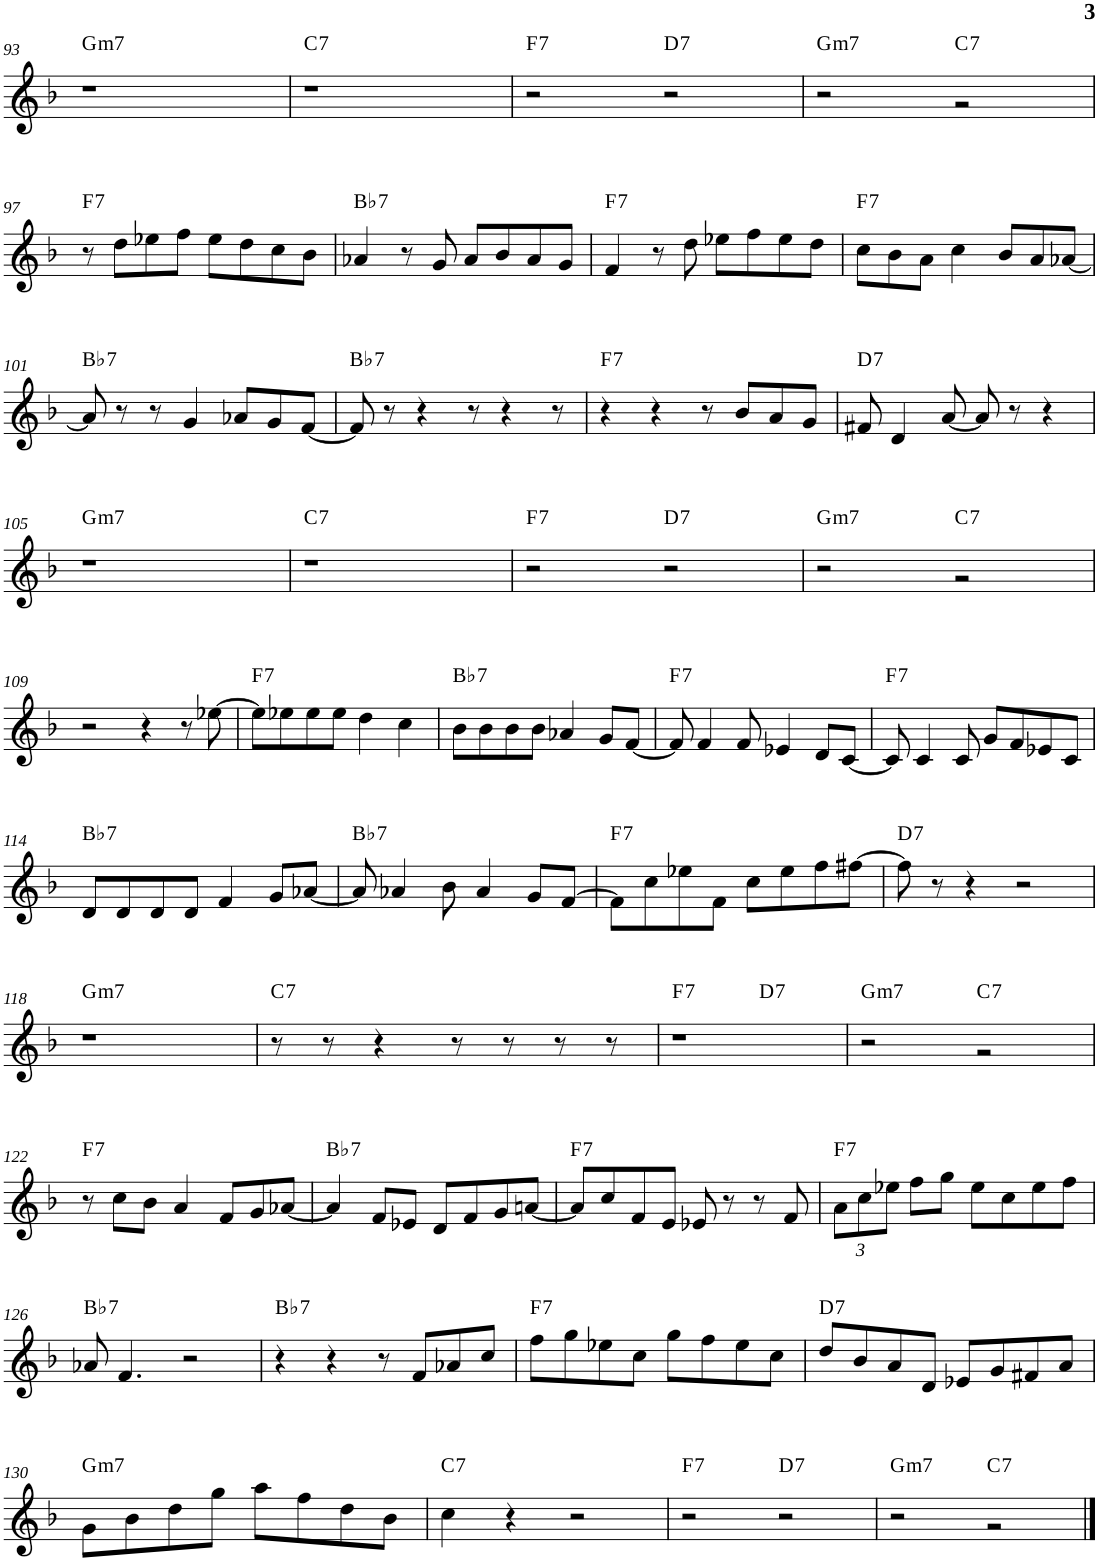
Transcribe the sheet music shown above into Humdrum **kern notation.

**kern	**harte
*part1	*part1
*staff1	*
*I"Lead sheet	*
!!LO:PB:g=z
*clefG2	*
*k[b-]	*
*F:	*
*M4/4	*
=93	=93
!	!LO:H:kt=m7
1r	G:min7
=94	=94
!	!LO:H:kt=7
1r	C:7
=95	=95
!	!LO:H:kt=7
2r	F:7
!	!LO:H:kt=7
2r	D:7
=96	=96
!	!LO:H:kt=m7
2r	G:min7
!	!LO:H:kt=7
2rg	C:7
!!LO:LB:g=z
=97	=97
!	!LO:H:kt=7
8r	F:7
8dd\L	.
8ee-X\	.
8ff\J	.
8ee-\L	.
8dd\	.
8cc\	.
8b-\J	.
=98	=98
!	!LO:H:kt=7
4a-X/	Bb:7
8r	.
8g/	.
8a-/L	.
8b-/	.
8a-/	.
8g/J	.
=99	=99
!	!LO:H:kt=7
4f/	F:7
8r	.
8dd\	.
8ee-X\L	.
8ff\	.
8ee-\	.
8dd\J	.
=100	=100
!	!LO:H:kt=7
8cc\L	F:7
8b-\	.
8a\J	.
4cc\	.
8b-/L	.
8a/	.
[8a-X/J	.
!!LO:LB:g=z
=101	=101
!	!LO:H:kt=7
8a-/]	Bb:7
8r	.
8r	.
4g/	.
8a-X/L	.
8g/	.
[8f/J	.
=102	=102
!	!LO:H:kt=7
8f/]	Bb:7
8r	.
4r	.
8r	.
4r	.
8r	.
=103	=103
!	!LO:H:kt=7
4r	F:7
4r	.
8r	.
8b-/L	.
8a/	.
8g/J	.
=104	=104
!	!LO:H:kt=7
8f#X/	D:7
4d/	.
[8a/	.
8a/]	.
8r	.
4r	.
!!LO:LB:g=z
=105	=105
!	!LO:H:kt=m7
1r	G:min7
=106	=106
!	!LO:H:kt=7
1r	C:7
=107	=107
!	!LO:H:kt=7
2r	F:7
!	!LO:H:kt=7
2r	D:7
=108	=108
!	!LO:H:kt=m7
2r	G:min7
!	!LO:H:kt=7
2rg	C:7
!!LO:LB:g=z
=109	=109
2r	.
4r	.
8r	.
[8ee-X\	.
=110	=110
!	!LO:H:kt=7
8ee-\L]	F:7
8ee-X\	.
8ee-\	.
8ee-\J	.
4dd\	.
4cc\	.
=111	=111
!	!LO:H:kt=7
8b-\L	Bb:7
8b-\	.
8b-\	.
8b-\J	.
4a-X/	.
8g/L	.
[8f/J	.
=112	=112
!	!LO:H:kt=7
8f/]	F:7
4f/	.
8f/	.
4e-X/	.
8d/L	.
[8c/J	.
=113	=113
!	!LO:H:kt=7
8c/]	F:7
4c/	.
8c/	.
8g/L	.
8f/	.
8e-X/	.
8c/J	.
!!LO:LB:g=z
=114	=114
!	!LO:H:kt=7
8d/L	Bb:7
8d/	.
8d/	.
8d/J	.
4f/	.
8g/L	.
[8a-X/J	.
=115	=115
!	!LO:H:kt=7
8a-/]	Bb:7
4a-X/	.
8b-\	.
4a-/	.
8g/L	.
[8f/J	.
=116	=116
!	!LO:H:kt=7
8f\L]	F:7
8cc\	.
8ee-X\	.
8f\J	.
8cc\L	.
8ee-\	.
8ff\	.
[8ff#X\J	.
=117	=117
!	!LO:H:kt=7
8ff#\]	D:7
8r	.
4r	.
2r	.
!!LO:LB:g=z
=118	=118
!	!LO:H:kt=m7
1r	G:min7
=119	=119
!	!LO:H:kt=7
8r	C:7
8r	.
4r	.
8r	.
8r	.
8r	.
8r	.
=120	=120
!	!LO:H:kt=7
*^	*
1r	2ryy	F:7
!	!	!LO:H:kt=7
.	2ryy	D:7
=121	=121	=121
!	!	!LO:H:kt=m7
*v	*v	*
2r	G:min7
!	!LO:H:kt=7
2rg	C:7
!!LO:LB:g=z
=122	=122
!	!LO:H:kt=7
8r	F:7
8cc\L	.
8b-\J	.
4a/	.
8f/L	.
8g/	.
[8a-X/J	.
=123	=123
!	!LO:H:kt=7
4a-/]	Bb:7
8f/L	.
8e-X/J	.
8d/L	.
8f/	.
8g/	.
[8an/J	.
=124	=124
!	!LO:H:kt=7
8a/L]	F:7
8cc/	.
8f/	.
8e/J	.
8e-X/	.
8r	.
8r	.
8f/	.
=125	=125
*Xbrackettup	*
!	!LO:H:kt=7
12a\L	F:7
12cc\	.
12ee-X\J	.
8ff\L	.
8gg\J	.
8ee-\L	.
8cc\	.
8ee-\	.
8ff\J	.
!!LO:LB:g=z
=126	=126
!	!LO:H:kt=7
8a-X/	Bb:7
4.f/	.
2r	.
=127	=127
!	!LO:H:kt=7
4r	Bb:7
4r	.
8r	.
8f/L	.
8a-X/	.
8cc/J	.
=128	=128
!	!LO:H:kt=7
8ff\L	F:7
8gg\	.
8ee-X\	.
8cc\J	.
8gg\L	.
8ff\	.
8ee-\	.
8cc\J	.
=129	=129
!	!LO:H:kt=7
8dd/L	D:7
8b-/	.
8a/	.
8d/J	.
8e-X/L	.
8g/	.
8f#X/	.
8a/J	.
!!LO:LB:g=z
=130	=130
!	!LO:H:kt=m7
8g\L	G:min7
8b-\	.
8dd\	.
8gg\J	.
8aa\L	.
8ff\	.
8dd\	.
8b-\J	.
=131	=131
!	!LO:H:kt=7
4cc\	C:7
4r	.
2r	.
=132	=132
!	!LO:H:kt=7
2r	F:7
!	!LO:H:kt=7
2r	D:7
=133	=133
!	!LO:H:kt=m7
2r	G:min7
!	!LO:H:kt=7
2rg	C:7
==	==
*-	*-
